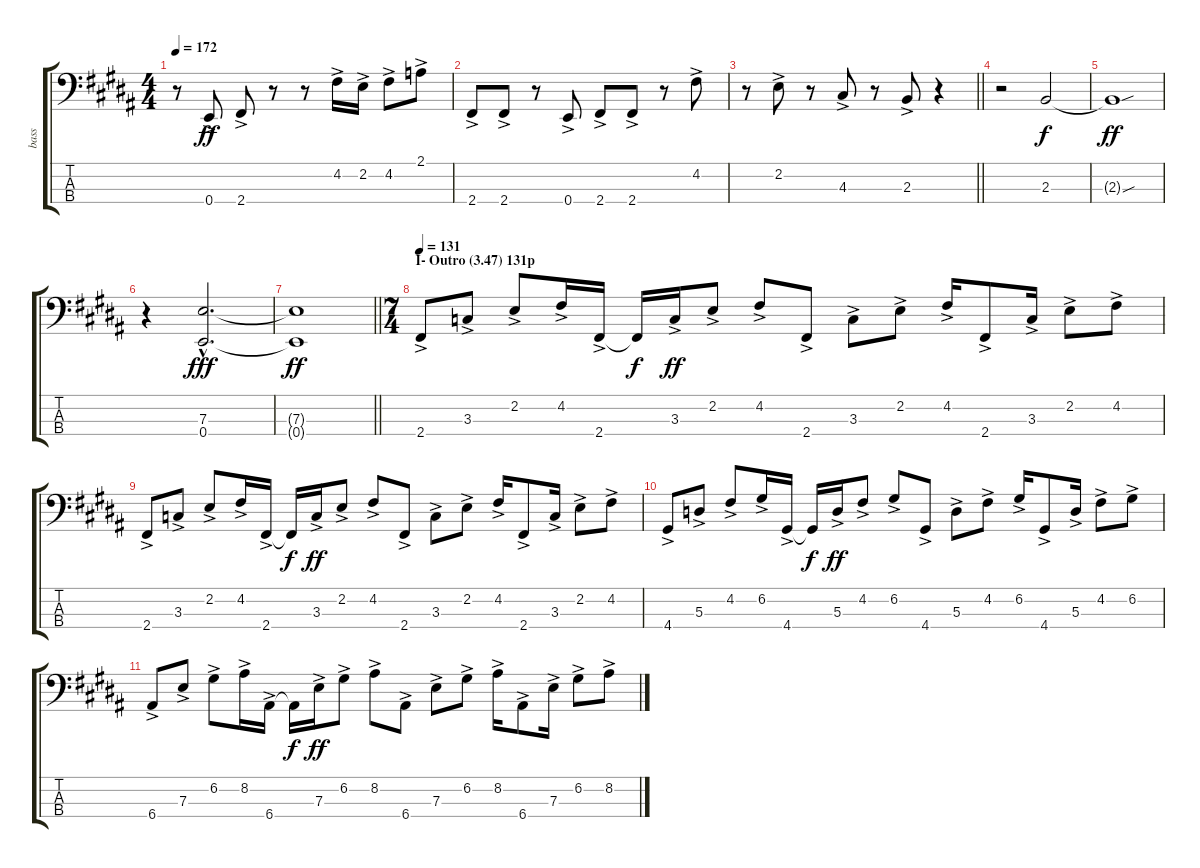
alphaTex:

\track ("bass" "bass") {instrument electricbassfinger}
\staff {score tabs}
\tuning (G2 D2 A1 E1) {hide}
\ts (4 4)
\tempo 172
\clef f4
\ks g#minor
r.8{dy ff} 0.4{ac}.8 2.4{ac}.8 r.8 r.8 4.2{ac}.16 2.2{ac}.16 4.2{ac}.8 2.1{ac}.8 |
\ks b
2.4{ac}.8 2.4{ac}.8 r.8 0.4{ac}.8 2.4{ac}.8 2.4{ac}.8 r.8 4.2{ac}.8 |
\barLineRight lightlight
\ks g#minor
r.8 2.2{ac}.8 r.8 4.3{ac}.8 r.8 2.3{ac}.8 r.4 |
\ks b
r.2 2.3.2{dy f} |
\ks g#minor
2.3{sou t}.1{dy ff} |
r.4 (7.3{hac} 0.4{hac}).2{d dy fff} |
\barLineRight lightlight
(7.3{t} 0.4{t}).1{dy ff} |
\ts (7 4)
\section ("" "I- Outro (3.47) 131p")
\tempo 131
\ks b
2.4{ac}.8 3.3{ac}.8 2.2{ac}.8 4.2{ac}.16 2.4{ac}.16 2.4{t}.16{dy f} 3.3{ac}.16{dy ff} 2.2{ac}.8 4.2{ac}.8 2.4{ac}.8 3.3{ac}.8 2.2{ac}.8 4.2{ac}.16 2.4{ac}.8 3.3{ac}.16 2.2{ac}.8 4.2{ac}.8 |
\ks g#minor
2.4{ac}.8 3.3{ac}.8 2.2{ac}.8 4.2{ac}.16 2.4{ac}.16 2.4{t}.16{dy f} 3.3{ac}.16{dy ff} 2.2{ac}.8 4.2{ac}.8 2.4{ac}.8 3.3{ac}.8 2.2{ac}.8 4.2{ac}.16 2.4{ac}.8 3.3{ac}.16 2.2{ac}.8 4.2{ac}.8 |
4.4{ac}.8 5.3{ac}.8 4.2{ac}.8 6.2{ac}.16 4.4{ac}.16 4.4{t}.16{dy f} 5.3{ac}.16{dy ff} 4.2{ac}.8 6.2{ac}.8 4.4{ac}.8 5.3{ac}.8 4.2{ac}.8 6.2{ac}.16 4.4{ac}.8 5.3{ac}.16 4.2{ac}.8 6.2{ac}.8 |
6.4{ac}.8 7.3{ac}.8 6.2{ac}.8 8.2{ac}.16 6.4{ac}.16 6.4{t}.16{dy f} 7.3{ac}.16{dy ff} 6.2{ac}.8 8.2{ac}.8 6.4{ac}.8 7.3{ac}.8 6.2{ac}.8 8.2{ac}.16 6.4{ac}.8 7.3{ac}.16 6.2{ac}.8 8.2{ac}.8
